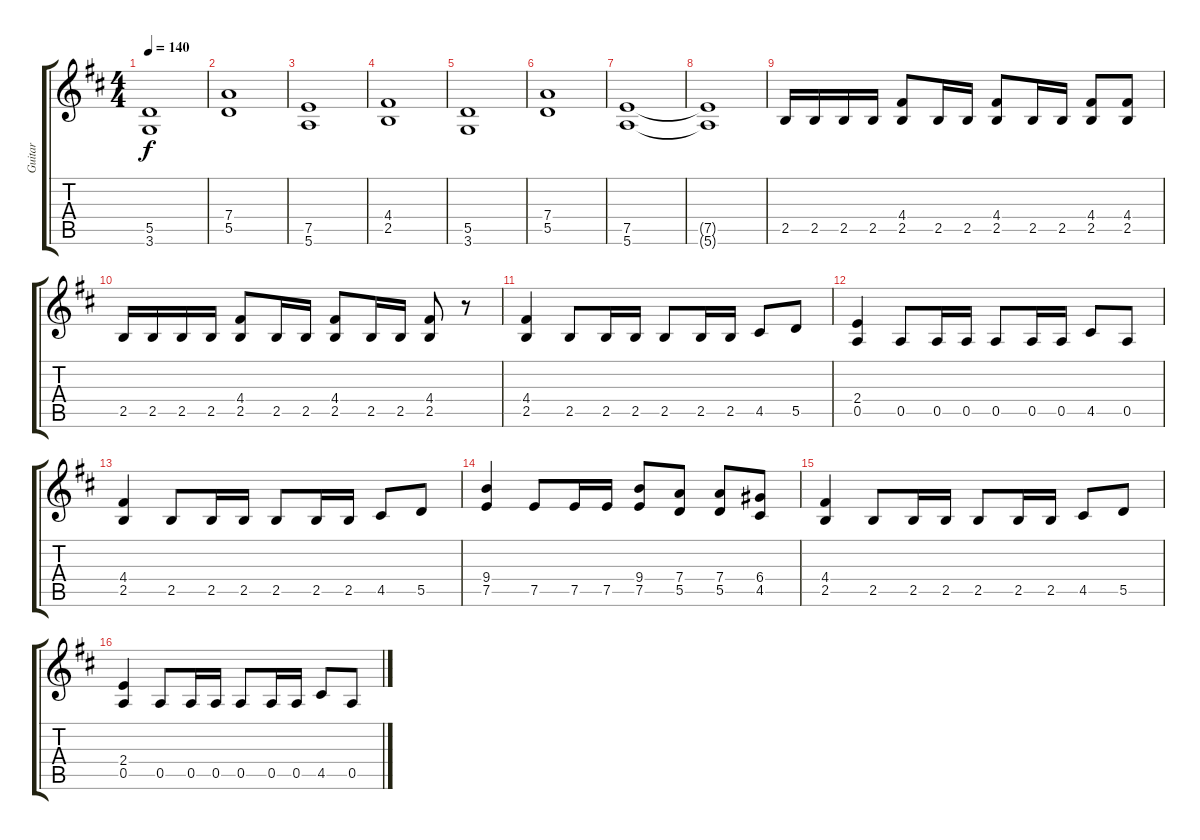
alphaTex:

\track ("Guitar" "Guitar") {instrument overdrivenguitar}
\staff {score tabs}
\tuning (E4 B3 G3 D3 A2 E2) {hide}
\ts (4 4)
\tempo 140
\clef g2
\ks bminor
(5.5 3.6).1{dy f} |
(7.4 5.5).1 |
(7.5 5.6).1 |
(4.4 2.5).1 |
(5.5 3.6).1 |
(7.4 5.5).1 |
(7.5 5.6).1 |
(7.5{t} 5.6{t}).1 |
2.5.16 2.5.16 2.5.16 2.5.16 (4.4 2.5).8 2.5.16 2.5.16 (4.4 2.5).8 2.5.16 2.5.16 (4.4 2.5).8 (4.4 2.5).8 |
2.5.16 2.5.16 2.5.16 2.5.16 (4.4 2.5).8 2.5.16 2.5.16 (4.4 2.5).8 2.5.16 2.5.16 (4.4 2.5).8 r.8 |
(4.4 2.5).4 2.5.8 2.5.16 2.5.16 2.5.8 2.5.16 2.5.16 4.5.8 5.5.8 |
(2.4 0.5).4 0.5.8 0.5.16 0.5.16 0.5.8 0.5.16 0.5.16 4.5.8 0.5.8 |
(4.4 2.5).4 2.5.8 2.5.16 2.5.16 2.5.8 2.5.16 2.5.16 4.5.8 5.5.8 |
(9.4 7.5).4 7.5.8 7.5.16 7.5.16 (9.4 7.5).8 (7.4 5.5).8 (7.4 5.5).8 (6.4 4.5).8 |
(4.4 2.5).4 2.5.8 2.5.16 2.5.16 2.5.8 2.5.16 2.5.16 4.5.8 5.5.8 |
(2.4 0.5).4 0.5.8 0.5.16 0.5.16 0.5.8 0.5.16 0.5.16 4.5.8 0.5.8
